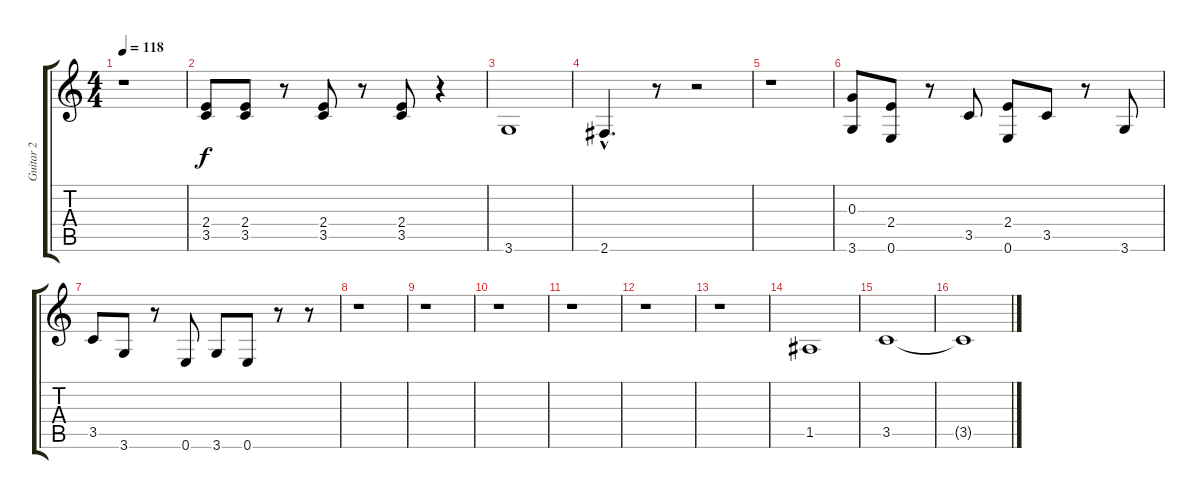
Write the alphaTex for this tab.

\track ("Guitar 2" "Guitar 2") {instrument acousticguitarnylon}
\staff {score tabs}
\tuning (E4 B3 G3 D3 A2 E2) {hide}
\ts (4 4)
\tempo 118
\clef g2
\ks c
r.1{dy f} |
(2.4 3.5).8 (2.4 3.5).8 r.8 (2.4 3.5).8 r.8 (2.4 3.5).8 r.4 |
3.6.1 |
2.6{hac}.4{d} r.8 r.2 |
r.1 |
(0.3 3.6).8 (2.4 0.6).8 r.8 3.5.8 (2.4 0.6).8 3.5.8 r.8 3.6.8 |
3.5.8 3.6.8 r.8 0.6.8 3.6.8 0.6.8 r.8 r.8 |
r.1 |
r.1 |
r.1 |
r.1 |
r.1 |
r.1 |
1.5.1{instrument pad2warm} |
3.5.1 |
3.5{t}.1
